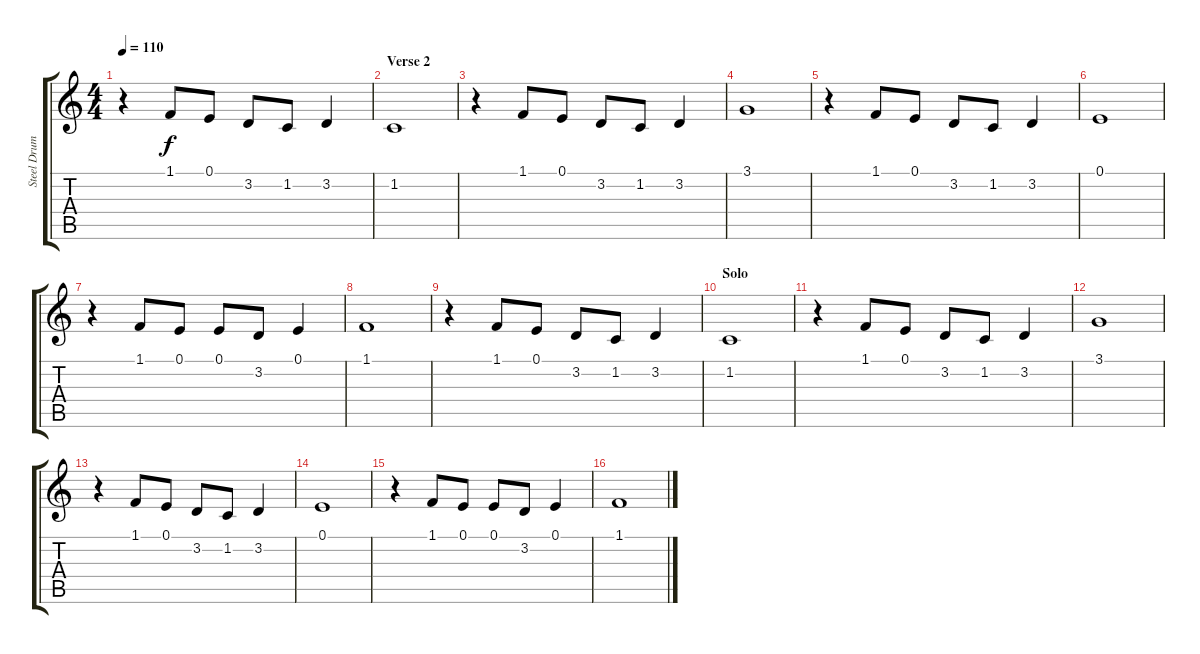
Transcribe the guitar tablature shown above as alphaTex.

\track ("Steel Drums" "Steel Drum") {instrument steeldrums}
\staff {score tabs}
\tuning (E4 B3 G3 D3 A2 E2) {hide}
\ts (4 4)
\tempo 110
\clef g2
\ks c
r.4{dy f} 1.1.8 0.1.8 3.2.8 1.2.8 3.2.4 |
\section ("" "Verse 2")
1.2.1 |
r.4 1.1.8 0.1.8 3.2.8 1.2.8 3.2.4 |
3.1.1 |
r.4 1.1.8 0.1.8 3.2.8 1.2.8 3.2.4 |
0.1.1 |
r.4 1.1.8 0.1.8 0.1.8 3.2.8 0.1.4 |
1.1.1 |
r.4 1.1.8 0.1.8 3.2.8 1.2.8 3.2.4 |
\section ("" "Solo")
1.2.1 |
r.4 1.1.8 0.1.8 3.2.8 1.2.8 3.2.4 |
3.1.1 |
r.4 1.1.8 0.1.8 3.2.8 1.2.8 3.2.4 |
0.1.1 |
r.4 1.1.8 0.1.8 0.1.8 3.2.8 0.1.4 |
1.1.1
